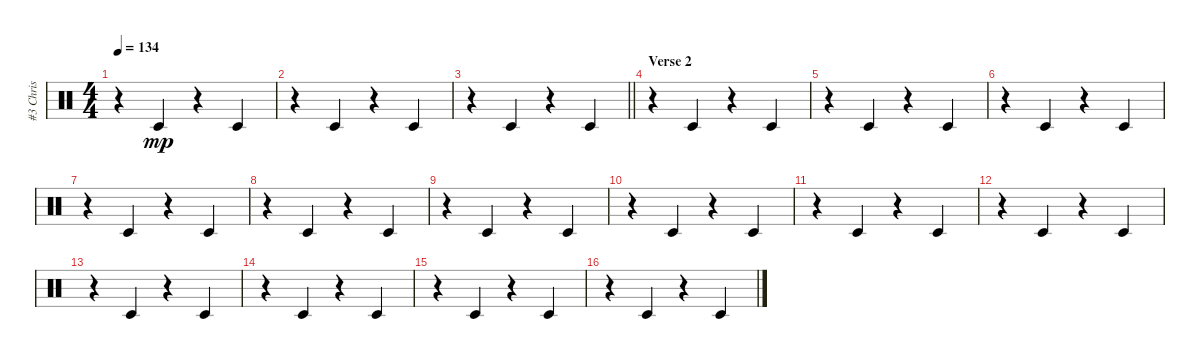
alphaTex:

\track ("#3 Chris" "#3 Chris") {instrument percussion}
\staff {score}
\articulation defaults
\ts (4 4)
\tempo 134
\clef neutral
\ks c
r.4{dy mp} "Timbale low (hit)".4 r.4 "Timbale low (hit)".4 |
r.4 "Timbale low (hit)".4 r.4 "Timbale low (hit)".4 |
\barLineRight lightlight
r.4 "Timbale low (hit)".4 r.4 "Timbale low (hit)".4 |
\section ("" "Verse 2")
r.4 "Timbale low (hit)".4 r.4 "Timbale low (hit)".4 |
r.4 "Timbale low (hit)".4 r.4 "Timbale low (hit)".4 |
r.4 "Timbale low (hit)".4 r.4 "Timbale low (hit)".4 |
r.4 "Timbale low (hit)".4 r.4 "Timbale low (hit)".4 |
r.4 "Timbale low (hit)".4 r.4 "Timbale low (hit)".4 |
r.4 "Timbale low (hit)".4 r.4 "Timbale low (hit)".4 |
r.4 "Timbale low (hit)".4 r.4 "Timbale low (hit)".4 |
r.4 "Timbale low (hit)".4 r.4 "Timbale low (hit)".4 |
r.4 "Timbale low (hit)".4 r.4 "Timbale low (hit)".4 |
r.4 "Timbale low (hit)".4 r.4 "Timbale low (hit)".4 |
r.4 "Timbale low (hit)".4 r.4 "Timbale low (hit)".4 |
r.4 "Timbale low (hit)".4 r.4 "Timbale low (hit)".4 |
r.4 "Timbale low (hit)".4 r.4 "Timbale low (hit)".4
